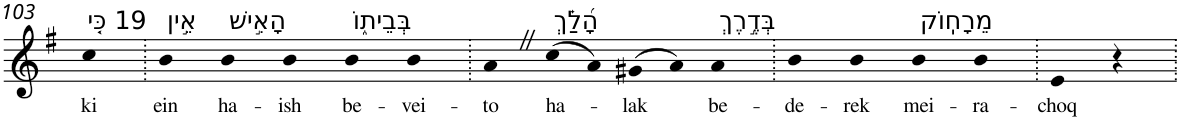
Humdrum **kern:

**kern	**text
*part1	*part1
*staff1	*staff1
*I"Piano	*
*I'Pno	*
!!LO:PB:g=z
*clefG2	*
*k[f#]	*
*G:	*
=103	=103
!LO:TX:a:t=19 כִּ֤י	!
!	!LO:LY:b
4cc	ki
=104.	=104.
!LO:TX:a:t=אֵ֣ין	!
!	!LO:LY:b
4b	ein
!LO:TX:a:t=הָאִ֣ישׁ	!
!	!LO:LY:b
4b	ha-
!	!LO:LY:b
4b	-ish
!LO:TX:a:t=בְּבֵית֑וֹ	!
!	!LO:LY:b
4b	be-
!	!LO:LY:b
4b	-vei-
=105.	=105.
!	!LO:LY:b
4aZ	-to
!LO:TX:a:t=הָ֝לַ֗ךְ	!
!	!LO:LY:b
(>8cc	ha-
8a)	.
!	!LO:LY:b
(>8g#X	-lak
8a)	.
!LO:TX:a:t=בְּדֶ֣רֶךְ	!
!	!LO:LY:b
4a	be-
=106.	=106.
!	!LO:LY:b
4b	-de-
!	!LO:LY:b
4b	-rek
!LO:TX:a:t=מֵרָחֽוֹק	!
!	!LO:LY:b
4b	mei-
!	!LO:LY:b
4b	-ra-
=107.	=107.
!	!LO:LY:b
4e	-choq
4r	.
=.	=.
*-	*-
